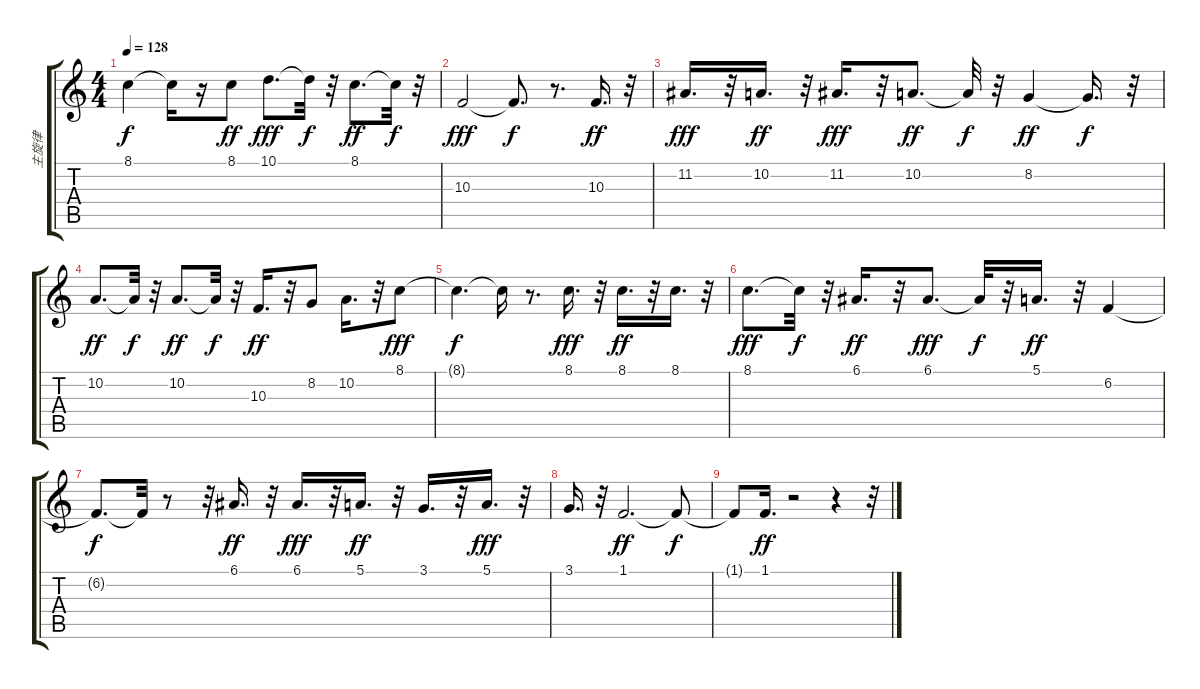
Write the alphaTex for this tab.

\track ("主旋律" "主旋律") {instrument altosax}
\staff {score tabs}
\tuning (E4 B3 G3 D3 A2 E2) {hide}
\ts (4 4)
\tempo 128
\clef g2
\ks c
8.1{t}.4{dy f} 8.1{t}.16 r.16 8.1.8{dy ff} 10.1.8{d dy fff} 10.1{t}.32{dy f} r.32 8.1.8{d dy ff} 8.1{t}.32{dy f} r.32 |
10.3.2{dy fff} 10.3{t}.8{d dy f} r.8{d} 10.3.16{d dy ff} r.32 |
11.2.16{d dy fff} r.32 10.2.16{d dy ff} r.32 11.2.16{d dy fff} r.32 10.2.8{d dy ff} 10.2{t}.32{dy f} r.32 8.2.4{dy ff} 8.2{t}.16{d dy f} r.32 |
10.2.8{d dy ff} 10.2{t}.32{dy f} r.32 10.2.8{d dy ff} 10.2{t}.32{dy f} r.32 10.3.16{d dy ff} r.32 8.2.8 10.2.16{d} r.32 8.1.8{dy fff} |
8.1{t}.4{d dy f} 8.1{t}.16 r.8{d} 8.1.16{d dy fff} r.32 8.1.16{d dy ff} r.32 8.1.16{d} r.32 |
8.1.8{d dy fff} 8.1{t}.32{dy f} r.32 6.1.16{d dy ff} r.32 6.1.8{d dy fff} 6.1{t}.32{dy f} r.32 5.1.16{d dy ff} r.32 6.2.4 |
6.2{t}.8{d dy f} 6.2{t}.32 r.8 r.32 6.1.16{d dy ff} r.32 6.1.16{d dy fff} r.32 5.1.16{d dy ff} r.32 3.1.16{d} r.32 5.1.16{d dy fff} r.32 |
3.1.16{d} r.32 1.1.2{d dy ff} 1.1{t}.8{dy f} |
1.1{t}.8 1.1.16{d dy ff} r.2 r.4 r.32
